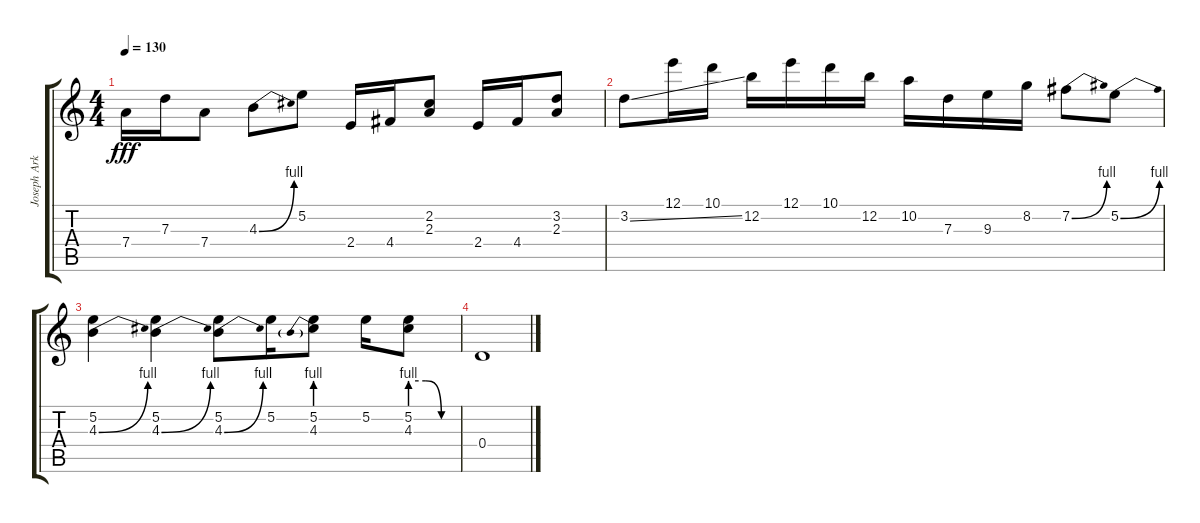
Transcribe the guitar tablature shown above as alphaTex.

\track ("Joseph Arkansas " "Joseph Ark") {instrument acousticguitarsteel}
\staff {score tabs}
\tuning (E4 B3 G3 D3 A2 E2) {hide}
\ts (4 4)
\tempo 130
\clef g2
\ks c
7.4.16{dy fff} 7.3.16 7.4.8 4.3{be (bend 0 0 60 4)}.8 5.2.8 2.4.16 4.4.16 (2.2 2.3).8 2.4.16 4.4.16 (3.2 2.3).8 |
3.2{ss}.8 12.1.16 10.1.16 12.2.16 12.1.16 10.1.16 12.2.16 10.2.16 7.3.16 9.3.16 8.2.16 7.2{be (bend 0 0 60 4)}.8 5.2{be (bend 0 0 60 4)}.8 |
(5.2 4.3{be (bend 0 0 60 4)}).4 (5.2 4.3{be (bend 0 0 60 4)}).4 (5.2 4.3{be (bend 0 0 60 4)}).8 5.2.16 (5.2 4.3{be (prebend 0 4 60 4)}).8 5.2.16 (5.2 4.3{be (custom 0 4 20 4 40 0 60 0)}).8 |
0.4.1
